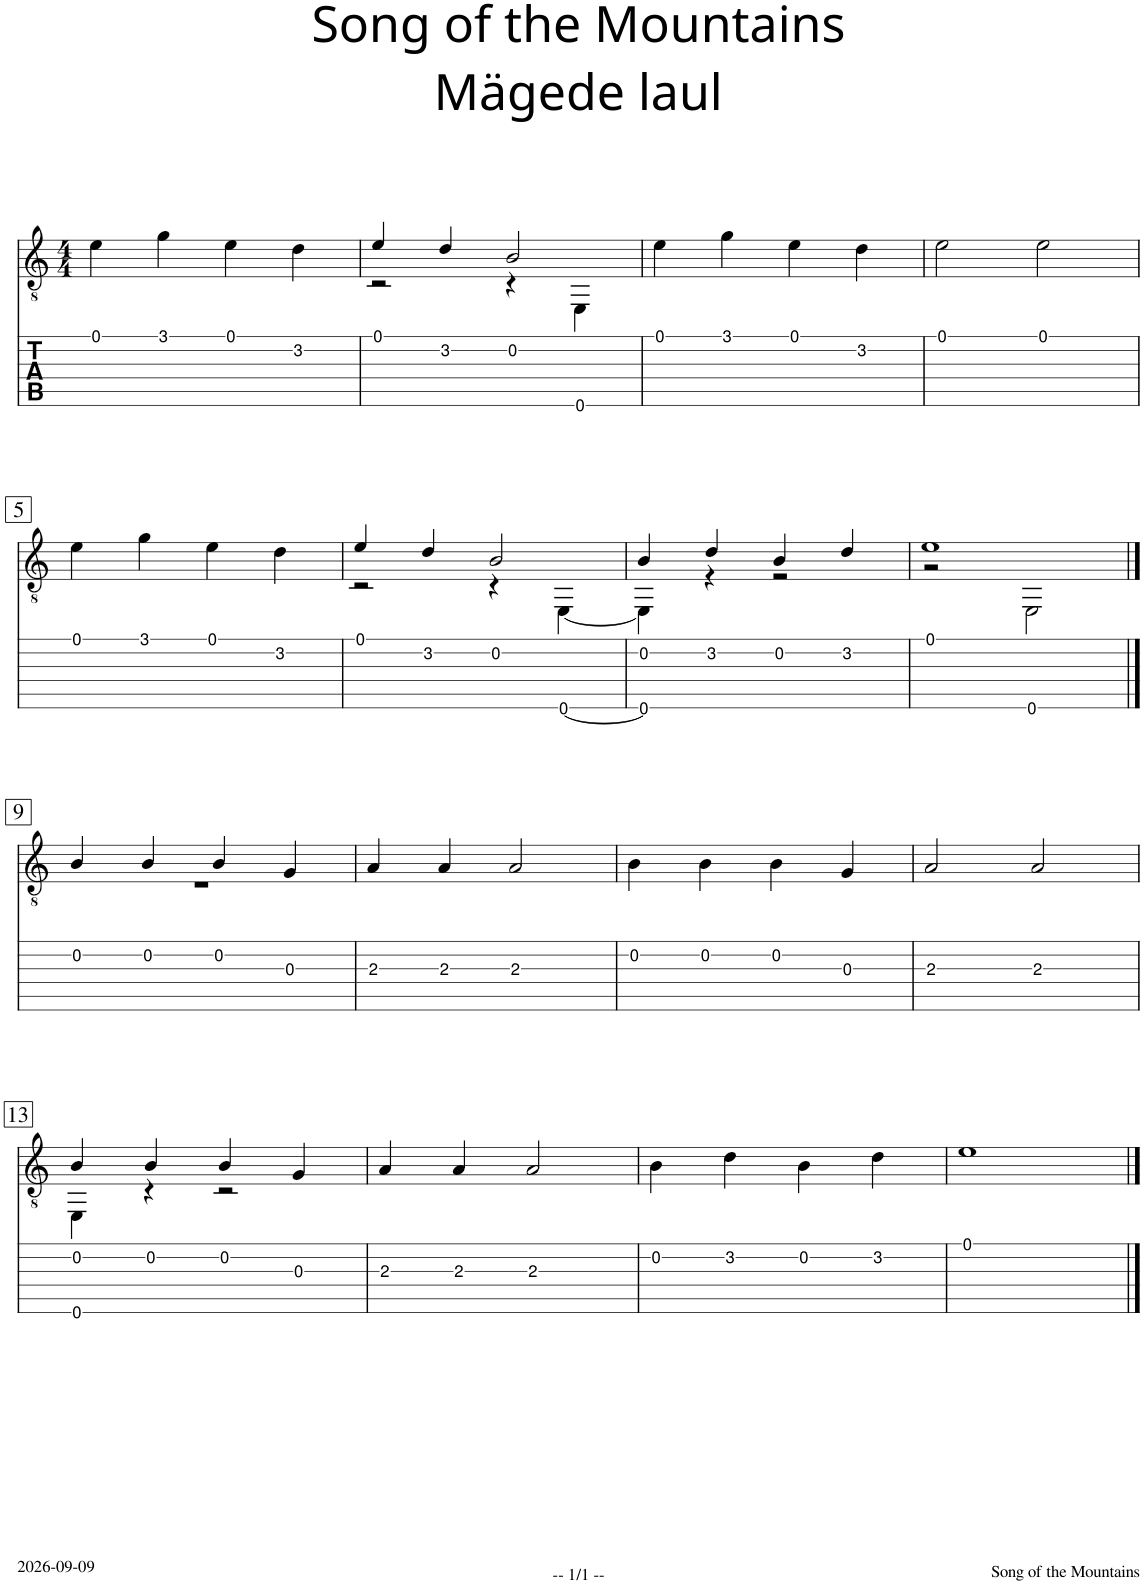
**kern	**kern
*part1	*part1
*staff2	*staff1
*I"Guitar	*
*stria6	*
*	*clefGv2
*k[]	*k[]
*M4/4	*M4/4
=1	=1
4e	4e\
4g	4g\
4e	4e\
4d	4d\
=2	=2
*^	*^
4e	2r	4e/	2r
4d	.	4d/	.
2B	4r	2B/	4r
.	4EE	.	4EE\
*v	*v	*	*
*	*v	*v
=3	=3
4e	4e\
4g	4g\
4e	4e\
4d	4d\
=4	=4
2e	2e\
2e	2e\
!!LO:LB:g=z
=5	=5
4e	4e\
4g	4g\
4e	4e\
4d	4d\
=6	=6
*^	*^
4e	2r	4e/	2r
4d	.	4d/	.
2B	4r	2B/	4r
.	[4EE	.	[4EE\
=7	=7	=7	=7
4B	4EE]	4B/	4EE\]
4d	4r	4d/	4r
4B	2r	4B/	2r
4d	.	4d/	.
=8	=8	=8	=8
1e	2r	1e	2r
.	2EE	.	2EE\
!!LO:LB:g=z	!!
==9	==9	==9	==9
4B	1r	4B/	1r
4B	.	4B/	.
4B	.	4B/	.
4G	.	4G/	.
*v	*v	*	*
*	*v	*v
=10	=10
4A	4A/
4A	4A/
2A	2A/
=11	=11
4B	4B\
4B	4B\
4B	4B\
4G	4G/
=12	=12
2A	2A/
2A	2A/
!!LO:LB:g=z
=13	=13
*^	*^
4B	4EE	4B/	4EE\
4B	4r	4B/	4r
4B	2r	4B/	2r
4G	.	4G/	.
*v	*v	*	*
*	*v	*v
=14	=14
4A	4A/
4A	4A/
2A	2A/
=15	=15
4B	4B\
4d	4d\
4B	4B\
4d	4d\
=16	=16
1e	1e
==	==
*-	*-
